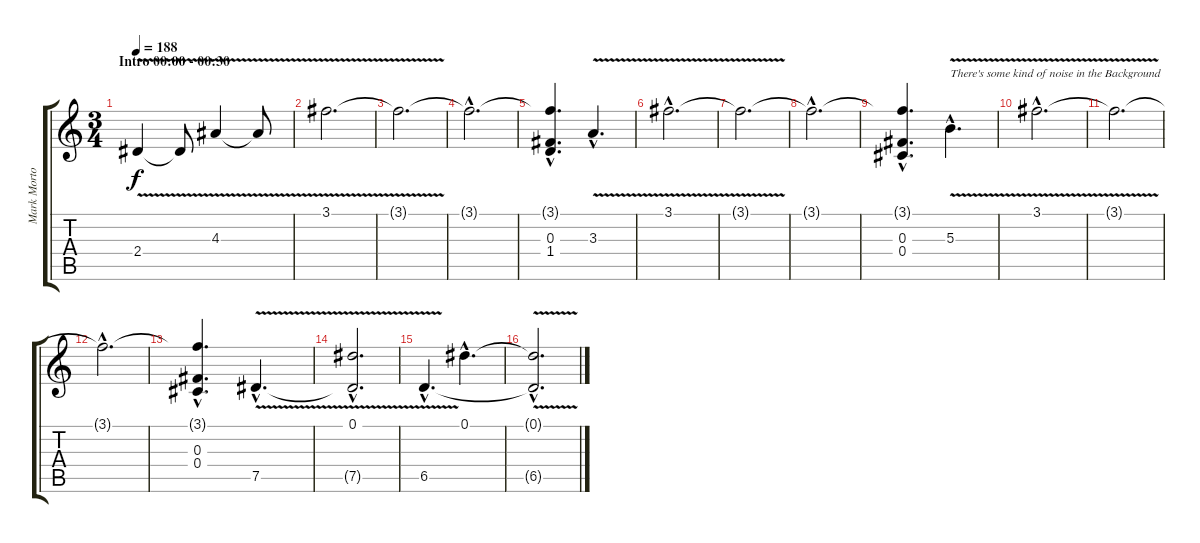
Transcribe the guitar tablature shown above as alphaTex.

\track ("Mark Morton (Lead Guitar)" "Mark Morto") {instrument electricguitarclean}
\staff {score tabs}
\tuning (Eb4 Bb3 Gb3 Db3 Ab2 Eb2) {hide}
\ts (3 4)
\section ("" "Intro 00:00 - 00:30")
\tempo 188
\clef g2
\ks c
2.4{v}.4{dy f instrument electricguitarclean} 2.4{t}.8 4.3{v}.4 4.3{t}.8 |
3.1{v}.2{d} |
3.1{t}.2{d} |
3.1{hac t}.2{d} |
(3.1{hac t} 0.3{hac} 1.4{hac}).4{d} 3.3{v hac}.4{d} |
3.1{v hac}.2{d} |
3.1{t}.2{d} |
3.1{hac t}.2{d} |
(3.1{hac t} 0.3{hac} 0.4{hac}).4{d} 5.3{v hac}.4{d txt "There's some kind of noise in the Background"} |
3.1{v hac}.2{d} |
3.1{t}.2{d} |
3.1{hac t}.2{d} |
(3.1{hac t} 0.3{hac} 0.4{hac}).4{d} 7.5{v hac}.4{d} |
(0.1{v hac} 7.5{hac t}).2{d} |
6.5{v hac}.4{d} 0.1{hac}.4{d} |
(0.1{hac t} 6.5{hac t}).2{d}
